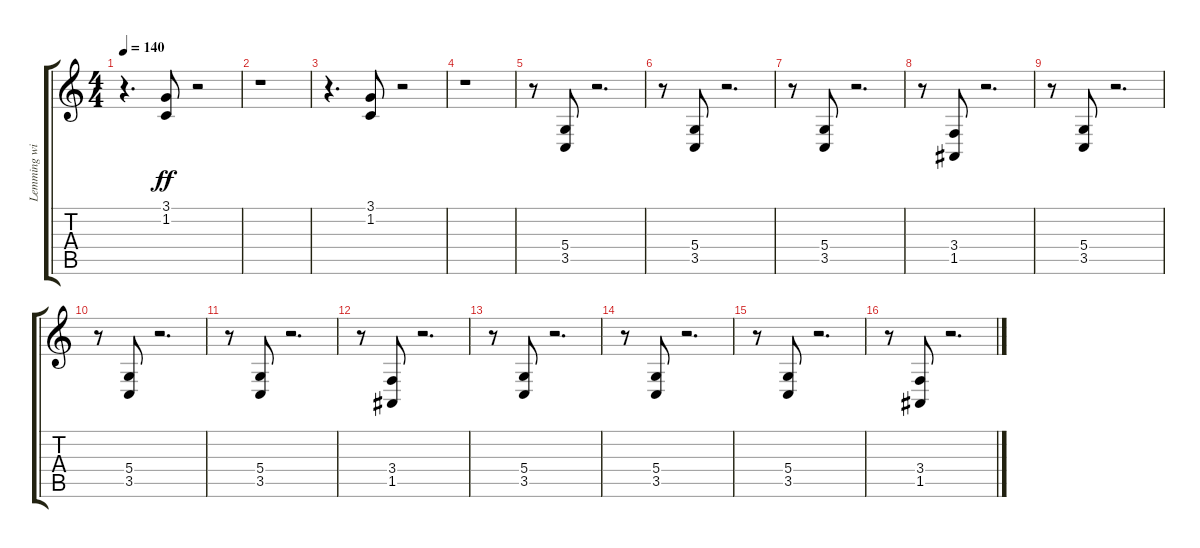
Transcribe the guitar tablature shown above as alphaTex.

\track ("Lemming with Keyboard / Guitar 3" "Lemming wi") {instrument drawbarorgan}
\staff {score tabs}
\tuning (E4 B3 G3 D3 A2 E2) {hide}
\ts (4 4)
\tempo 140
\clef g2
\ks c
r.4{d dy ff} (3.1 1.2).8 r.2 |
r.1 |
r.4{d} (3.1 1.2).8 r.2 |
r.1 |
r.8 (5.4 3.5).8 r.2{d} |
r.8 (5.4 3.5).8 r.2{d} |
r.8 (5.4 3.5).8 r.2{d} |
r.8 (3.4 1.5).8 r.2{d} |
r.8 (5.4 3.5).8 r.2{d} |
r.8 (5.4 3.5).8 r.2{d} |
r.8 (5.4 3.5).8 r.2{d} |
r.8 (3.4 1.5).8 r.2{d} |
r.8 (5.4 3.5).8 r.2{d} |
r.8 (5.4 3.5).8 r.2{d} |
r.8 (5.4 3.5).8 r.2{d} |
r.8 (3.4 1.5).8 r.2{d}
